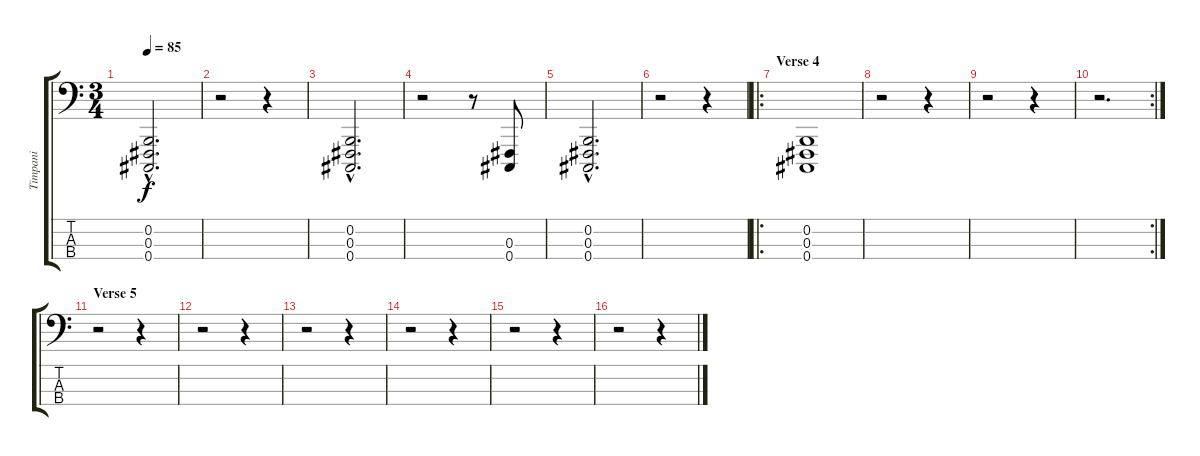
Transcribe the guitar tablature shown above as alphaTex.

\track ("Timpani" "Timpani") {instrument timpani}
\staff {score tabs}
\tuning (E2 B1 Gb1 Db1) {hide}
\ts (3 4)
\tempo 85
\clef f4
\ks c
(0.2{hac} 0.3{hac} 0.4{hac}).2{d dy f} |
r.2 r.4 |
(0.2{hac} 0.3{hac} 0.4{hac}).2{d} |
r.2 r.8 (0.3 0.4).8 |
(0.2{hac} 0.3{hac} 0.4{hac}).2{d} |
r.2 r.4 |
\ro
\section ("" "Verse 4")
(0.2 0.3 0.4).1 |
r.2 r.4 |
r.2 r.4 |
\rc 2
r.2{d volume 0} |
\section ("" "Verse 5")
r.2 r.4 |
r.2 r.4 |
r.2 r.4 |
r.2 r.4 |
r.2 r.4 |
r.2 r.4
